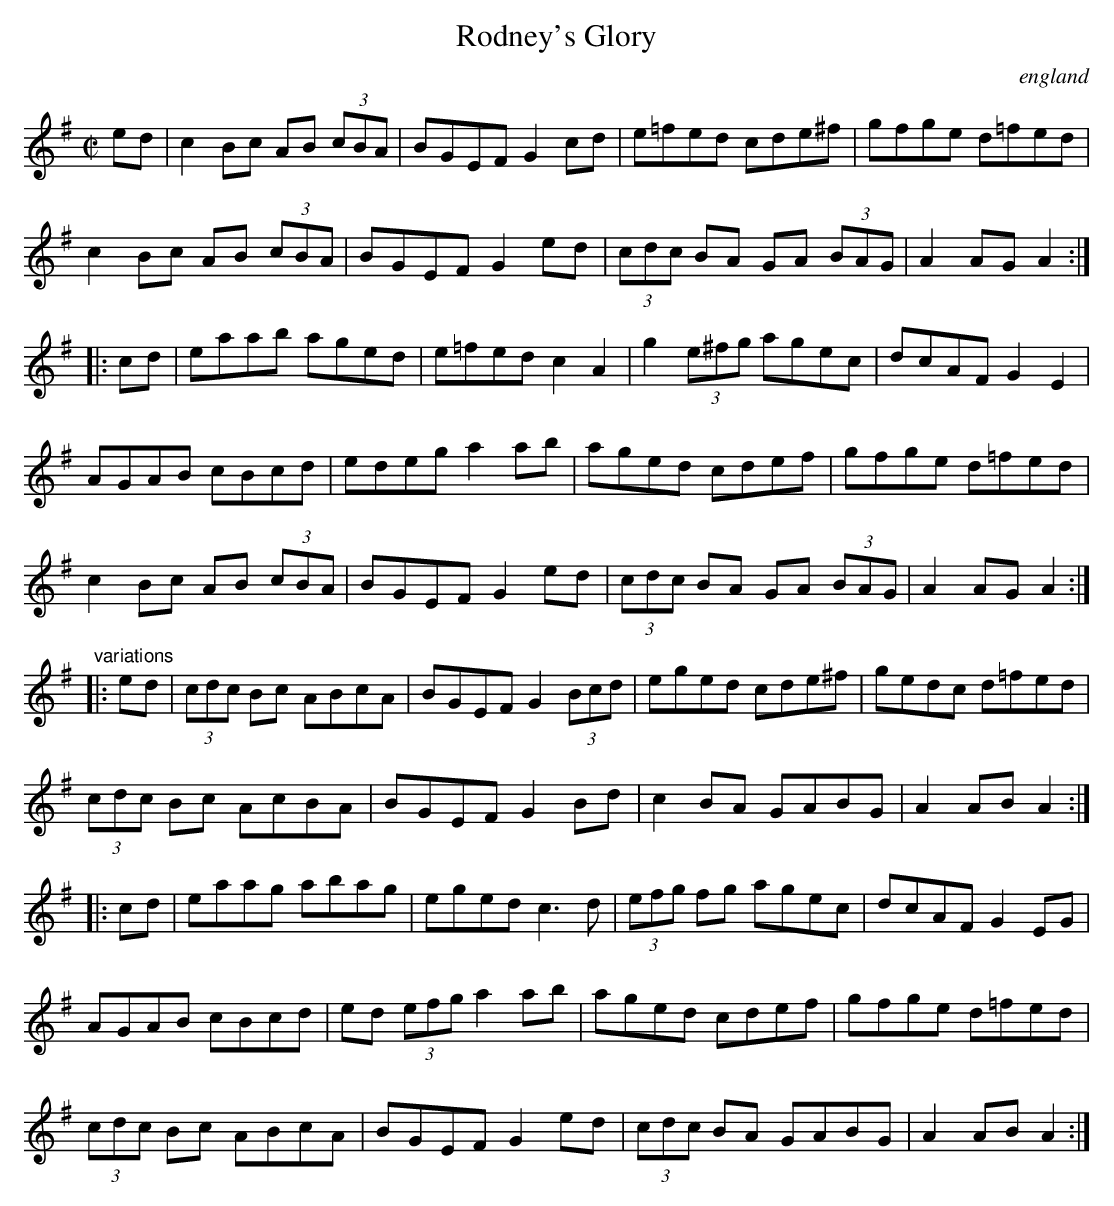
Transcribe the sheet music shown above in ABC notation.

X:1
T:Rodney's Glory
O:england
M:C|
K:Ador
ed|c2Bc AB (3cBA|BGEF G2cd|e=fed cde^f|gfge d=fed|
c2Bc AB (3cBA|BGEF G2ed|(3cdc BA GA (3BAG|A2AG A2:|
|:cd|eaab aged|e=fed c2A2|g2 (3e^fg agec|dcAF G2E2|
AGAB cBcd|edeg a2ab|aged cdef|gfge d=fed|
c2Bc AB (3cBA|BGEF G2ed|(3cdc BA GA (3BAG|A2AG A2:|
"variations"
|:ed|(3cdc Bc ABcA|BGEF G2 (3Bcd|eged cde^f|gedc d=fed|
(3cdc Bc AcBA|BGEF G2Bd|c2BA GABG|A2AB A2:|
|:cd|eaag abag|eged c3d|(3efg fg agec|dcAF G2EG|
AGAB cBcd|ed (3efg a2ab|aged cdef|gfge d=fed|
(3cdc Bc ABcA|BGEF G2ed|(3cdc BA GABG|A2AB A2:|
